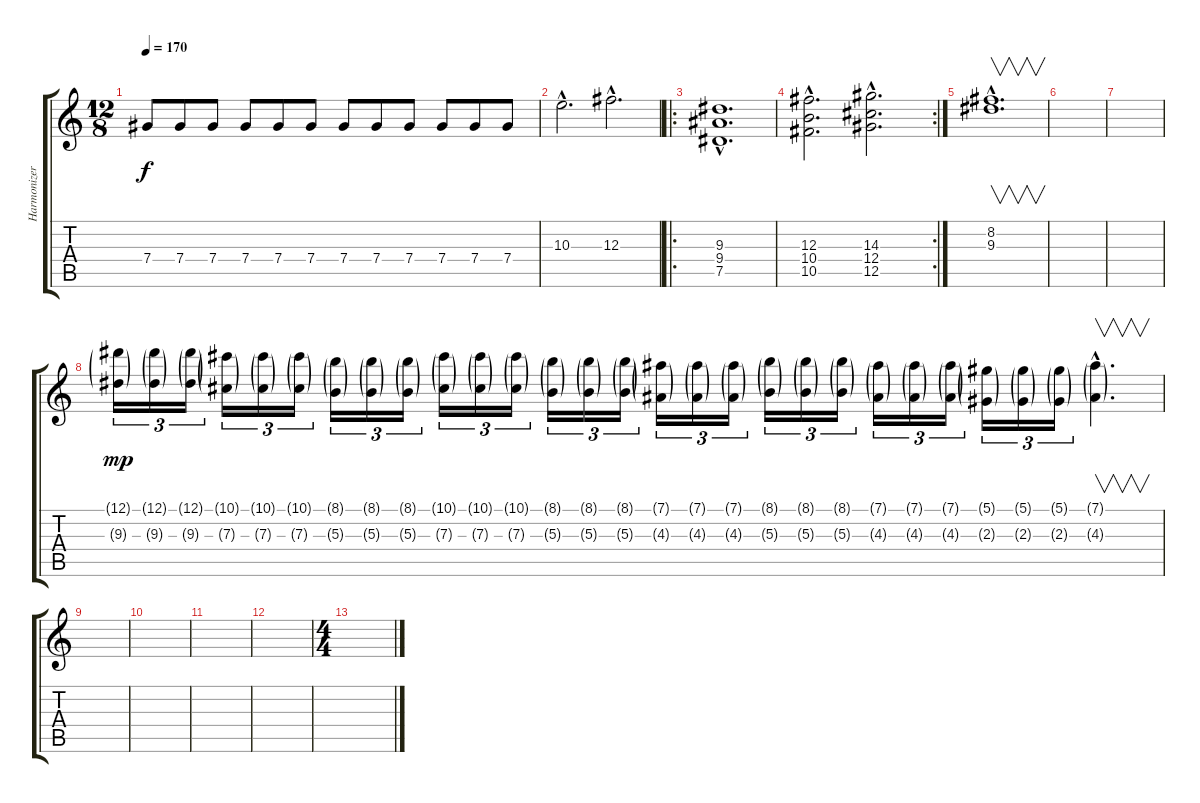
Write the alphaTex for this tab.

\track ("Harmonizer" "Harmonizer") {instrument distortionguitar}
\staff {score tabs}
\tuning (Eb4 Bb3 Gb3 Db3 Ab2 Eb2) {hide}
\ts (12 8)
\tempo 170
\clef g2
\ks c
7.4.8{dy f} 7.4.8 7.4.8 7.4.8 7.4.8 7.4.8 7.4.8 7.4.8 7.4.8 7.4.8 7.4.8 7.4.8 |
10.3{hac}.2{d} 12.3{hac}.2{d} |
\ro
(9.3{hac} 9.4{hac} 7.5{hac}).1{d volume 13} |
\rc 2
(12.3{hac} 10.4{hac} 10.5{hac}).2{d} (14.3{hac} 12.4{hac} 12.5{hac}).2{d} |
(8.2{hac} 9.3{hac}).1{v d volume 14} |
|
|
(12.1{g} 9.3{g}).16{tu (3 2) dy mp} (12.1{g} 9.3{g}).16{tu (3 2)} (12.1{g} 9.3{g}).16{tu (3 2)} (10.1{g} 7.3{g}).16{tu (3 2)} (10.1{g} 7.3{g}).16{tu (3 2)} (10.1{g} 7.3{g}).16{tu (3 2)} (8.1{g} 5.3{g}).16{tu (3 2)} (8.1{g} 5.3{g}).16{tu (3 2)} (8.1{g} 5.3{g}).16{tu (3 2)} (10.1{g} 7.3{g}).16{tu (3 2)} (10.1{g} 7.3{g}).16{tu (3 2)} (10.1{g} 7.3{g}).16{tu (3 2)} (8.1{g} 5.3{g}).16{tu (3 2)} (8.1{g} 5.3{g}).16{tu (3 2)} (8.1{g} 5.3{g}).16{tu (3 2)} (7.1{g} 4.3{g}).16{tu (3 2)} (7.1{g} 4.3{g}).16{tu (3 2)} (7.1{g} 4.3{g}).16{tu (3 2)} (8.1{g} 5.3{g}).16{tu (3 2)} (8.1{g} 5.3{g}).16{tu (3 2)} (8.1{g} 5.3{g}).16{tu (3 2)} (7.1{g} 4.3{g}).16{tu (3 2)} (7.1{g} 4.3{g}).16{tu (3 2)} (7.1{g} 4.3{g}).16{tu (3 2)} (5.1{g} 2.3{g}).16{tu (3 2)} (5.1{g} 2.3{g}).16{tu (3 2)} (5.1{g} 2.3{g}).16{tu (3 2)} (7.1{g hac} 4.3{g hac}).4{v d} |
|
|
|
|
\ts (4 4)
